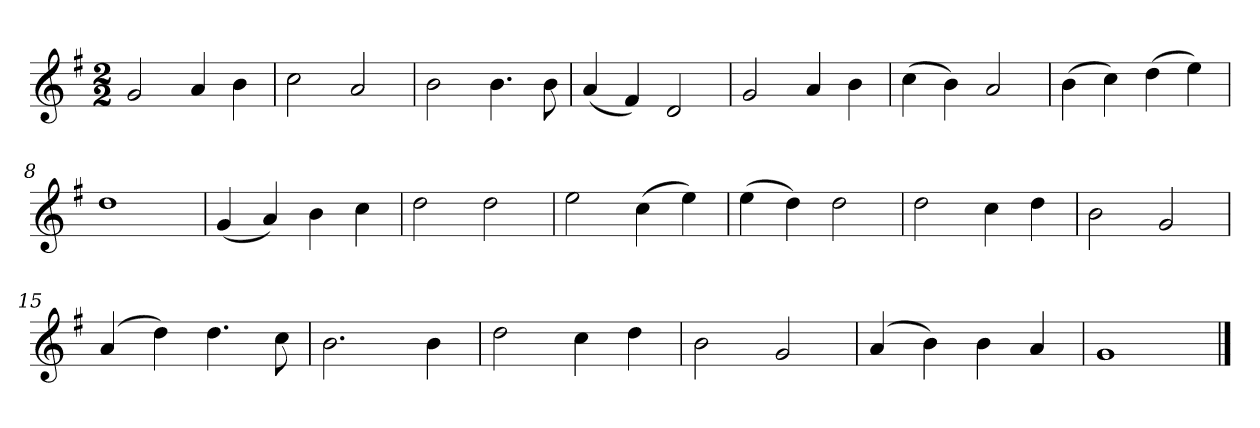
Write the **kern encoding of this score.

**kern
*part1
*staff1
*k[f#]
*M2/2
*MM120
=1
2g
4a
4b
=2
2cc
2a
=3
2b
4.b
8b
=4
(4a
4f#)
2d
=5
2g
4a
4b
=6
(4cc
4b)
2a
=7
(4b
4cc)
(4dd
4ee)
=8
1dd
=9
(4g
4a)
4b
4cc
=10
2dd
2dd
=11
2ee
(4cc
4ee)
=12
(4ee
4dd)
2dd
=13
2dd
4cc
4dd
=14
2b
2g
=15
(4a
4dd)
4.dd
8cc
=16
2.b
4b
=17
2dd
4cc
4dd
=18
2b
2g
=19
(4a
4b)
4b
4a
=20
1g
==
*-
